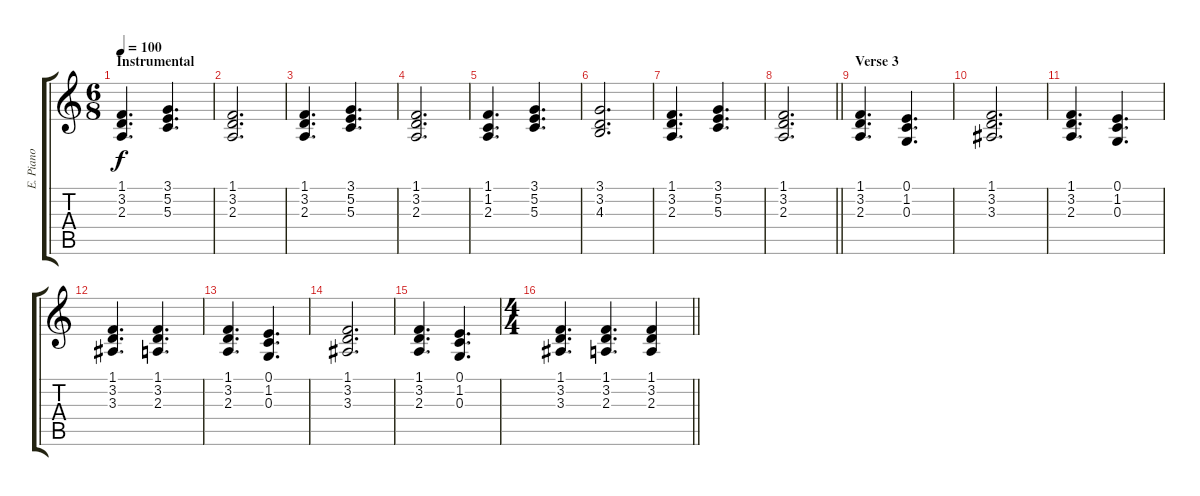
\track ("E. Piano" "E. Piano") {instrument electricpiano1}
\staff {score tabs}
\tuning (E4 B3 G3 D3 A2 E2) {hide}
\ts (6 8)
\section ("" "Instrumental")
\tempo 100
\clef g2
\ks c
(1.1 3.2 2.3).4{d dy f} (3.1 5.2 5.3).4{d} |
(1.1 3.2 2.3).2{d} |
(1.1 3.2 2.3).4{d} (3.1 5.2 5.3).4{d} |
(1.1 3.2 2.3).2{d} |
(1.1 1.2 2.3).4{d} (3.1 5.2 5.3).4{d} |
(3.1 3.2 4.3).2{d} |
(1.1 3.2 2.3).4{d} (3.1 5.2 5.3).4{d} |
\barLineRight lightlight
(1.1 3.2 2.3).2{d} |
\section ("" "Verse 3")
(1.1 3.2 2.3).4{d} (0.1 1.2 0.3).4{d} |
(1.1 3.2 3.3).2{d} |
(1.1 3.2 2.3).4{d} (0.1 1.2 0.3).4{d} |
(1.1 3.2 3.3).4{d} (1.1 3.2 2.3).4{d} |
(1.1 3.2 2.3).4{d} (0.1 1.2 0.3).4{d} |
(1.1 3.2 3.3).2{d} |
(1.1 3.2 2.3).4{d} (0.1 1.2 0.3).4{d} |
\ts (4 4)
\barLineRight lightlight
(1.1 3.2 3.3).4{d} (1.1 3.2 2.3).4{d} (1.1 3.2 2.3).4
